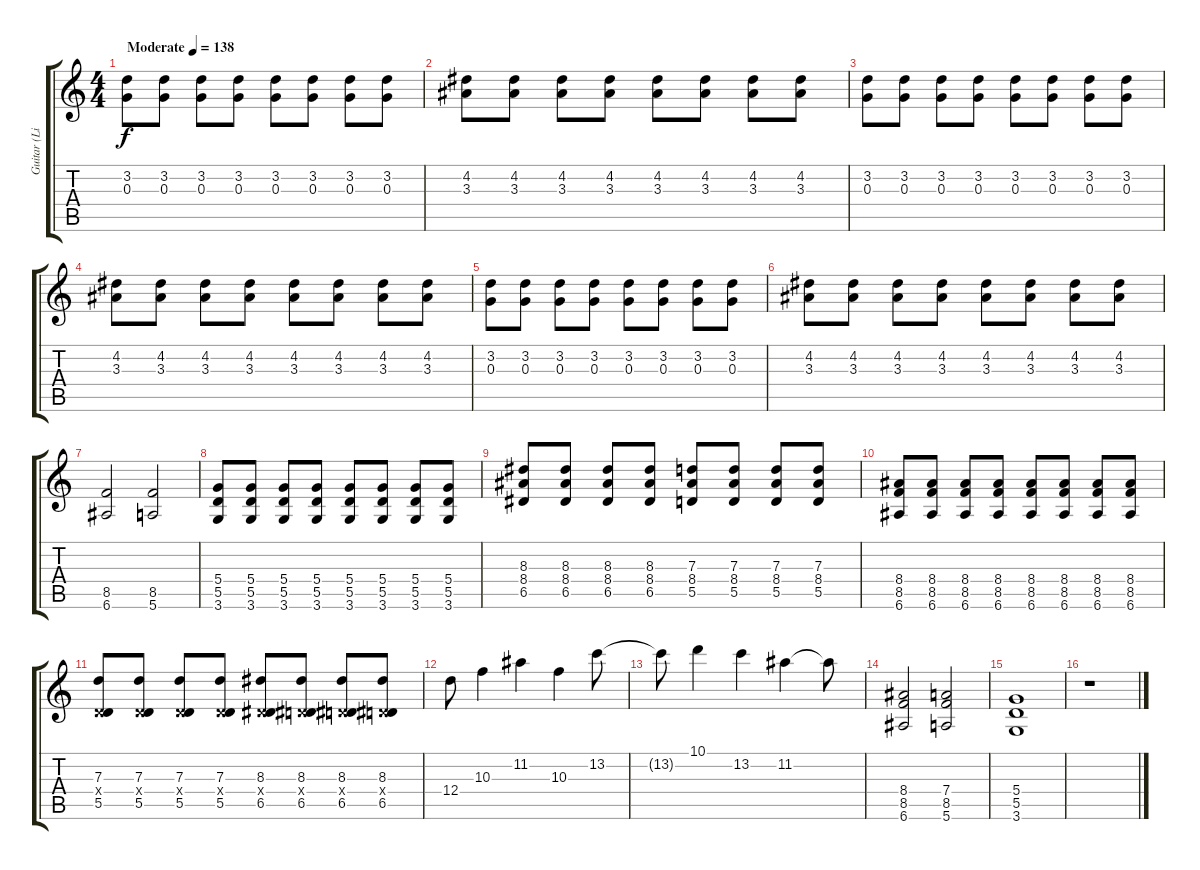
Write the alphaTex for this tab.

\track ("Guitar (Linde)" "Guitar (Li") {instrument distortionguitar}
\staff {score tabs}
\tuning (E4 B3 G3 D3 A2 E2) {hide}
\ts (4 4)
\tempo (138 "Moderate")
\clef g2
\ks c
(3.2 0.3).8{dy f instrument distortionguitar} (3.2 0.3).8 (3.2 0.3).8 (3.2 0.3).8 (3.2 0.3).8 (3.2 0.3).8 (3.2 0.3).8 (3.2 0.3).8 |
(4.2 3.3).8 (4.2 3.3).8 (4.2 3.3).8 (4.2 3.3).8 (4.2 3.3).8 (4.2 3.3).8 (4.2 3.3).8 (4.2 3.3).8 |
(3.2 0.3).8 (3.2 0.3).8 (3.2 0.3).8 (3.2 0.3).8 (3.2 0.3).8 (3.2 0.3).8 (3.2 0.3).8 (3.2 0.3).8 |
(4.2 3.3).8 (4.2 3.3).8 (4.2 3.3).8 (4.2 3.3).8 (4.2 3.3).8 (4.2 3.3).8 (4.2 3.3).8 (4.2 3.3).8 |
(3.2 0.3).8 (3.2 0.3).8 (3.2 0.3).8 (3.2 0.3).8 (3.2 0.3).8 (3.2 0.3).8 (3.2 0.3).8 (3.2 0.3).8 |
(4.2 3.3).8 (4.2 3.3).8 (4.2 3.3).8 (4.2 3.3).8 (4.2 3.3).8 (4.2 3.3).8 (4.2 3.3).8 (4.2 3.3).8 |
(8.5 6.6).2 (8.5 5.6).2 |
(5.4 5.5 3.6).8 (5.4 5.5 3.6).8 (5.4 5.5 3.6).8 (5.4 5.5 3.6).8 (5.4 5.5 3.6).8 (5.4 5.5 3.6).8 (5.4 5.5 3.6).8 (5.4 5.5 3.6).8 |
(8.3 8.4 6.5).8 (8.3 8.4 6.5).8 (8.3 8.4 6.5).8 (8.3 8.4 6.5).8 (7.3 8.4 5.5).8 (7.3 8.4 5.5).8 (7.3 8.4 5.5).8 (7.3 8.4 5.5).8 |
(8.4 8.5 6.6).8 (8.4 8.5 6.6).8 (8.4 8.5 6.6).8 (8.4 8.5 6.6).8 (8.4 8.5 6.6).8 (8.4 8.5 6.6).8 (8.4 8.5 6.6).8 (8.4 8.5 6.6).8 |
(7.3 0.4{x} 5.5).8 (7.3 0.4{x} 5.5).8 (7.3 0.4{x} 5.5).8 (7.3 0.4{x} 5.5).8 (8.3 0.4{x} 6.5).8 (8.3 0.4{x} 6.5).8 (8.3 0.4{x} 6.5).8 (8.3 0.4{x} 6.5).8 |
12.4.8 10.3.4 11.2.4 10.3.4 13.2.8 |
13.2{t}.8 10.1.4 13.2.4 11.2.4 11.2{t}.8 |
(8.4 8.5 6.6).2 (7.4 8.5 5.6).2 |
(5.4 5.5 3.6).1 |
r.1
